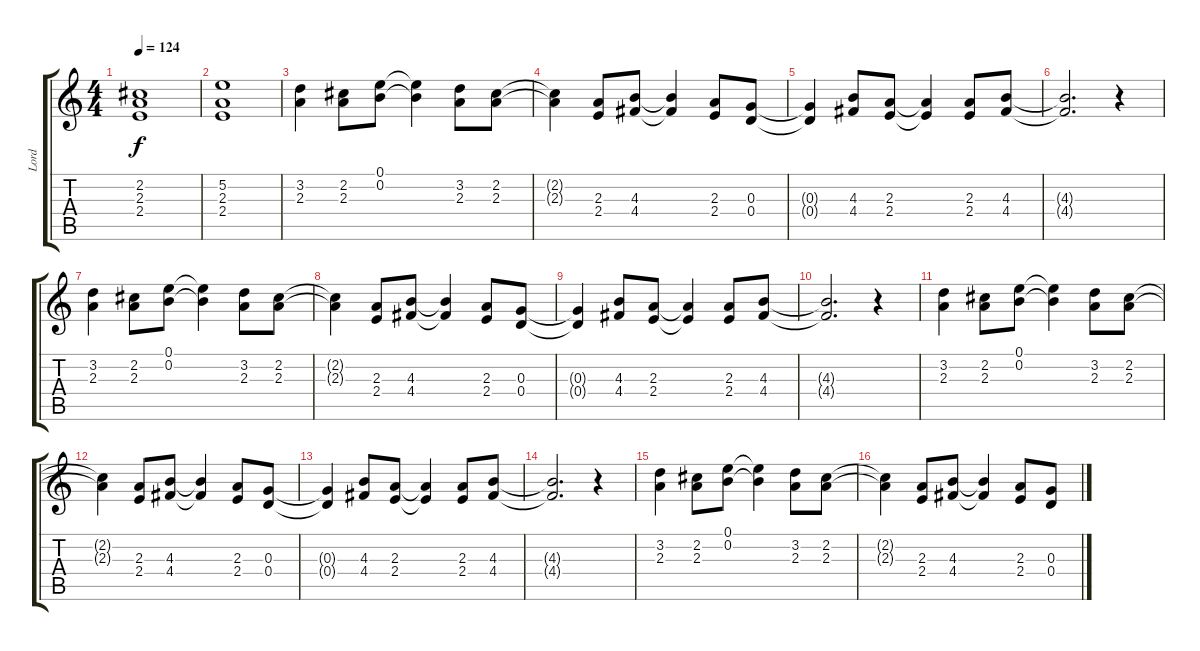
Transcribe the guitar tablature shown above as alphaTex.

\track ("Lord" "Lord") {instrument drawbarorgan}
\staff {score tabs}
\tuning (E5 B4 G4 D4 A3 E3) {hide}
\ts (4 4)
\tempo 124
\clef g2
\ks c
(2.2 2.3 2.4).1{dy f} |
(5.2 2.3 2.4).1 |
(3.2 2.3).4 (2.2 2.3).8 (0.1 0.2).8 (0.1{t} 0.2{t}).4 (3.2 2.3).8 (2.2 2.3).8 |
(2.2{t} 2.3{t}).4 (2.3 2.4).8 (4.3 4.4).8 (4.3{t} 4.4{t}).4 (2.3 2.4).8 (0.3 0.4).8 |
(0.3{t} 0.4{t}).4 (4.3 4.4).8 (2.3 2.4).8 (2.3{t} 2.4{t}).4 (2.3 2.4).8 (4.3 4.4).8 |
(4.3{t} 4.4{t}).2{d} r.4 |
(3.2 2.3).4 (2.2 2.3).8 (0.1 0.2).8 (0.1{t} 0.2{t}).4 (3.2 2.3).8 (2.2 2.3).8 |
(2.2{t} 2.3{t}).4 (2.3 2.4).8 (4.3 4.4).8 (4.3{t} 4.4{t}).4 (2.3 2.4).8 (0.3 0.4).8 |
(0.3{t} 0.4{t}).4 (4.3 4.4).8 (2.3 2.4).8 (2.3{t} 2.4{t}).4 (2.3 2.4).8 (4.3 4.4).8 |
(4.3{t} 4.4{t}).2{d} r.4 |
(3.2 2.3).4 (2.2 2.3).8 (0.1 0.2).8 (0.1{t} 0.2{t}).4 (3.2 2.3).8 (2.2 2.3).8 |
(2.2{t} 2.3{t}).4 (2.3 2.4).8 (4.3 4.4).8 (4.3{t} 4.4{t}).4 (2.3 2.4).8 (0.3 0.4).8 |
(0.3{t} 0.4{t}).4 (4.3 4.4).8 (2.3 2.4).8 (2.3{t} 2.4{t}).4 (2.3 2.4).8 (4.3 4.4).8 |
(4.3{t} 4.4{t}).2{d} r.4 |
(3.2 2.3).4 (2.2 2.3).8 (0.1 0.2).8 (0.1{t} 0.2{t}).4 (3.2 2.3).8 (2.2 2.3).8 |
(2.2{t} 2.3{t}).4 (2.3 2.4).8 (4.3 4.4).8 (4.3{t} 4.4{t}).4 (2.3 2.4).8 (0.3 0.4).8
